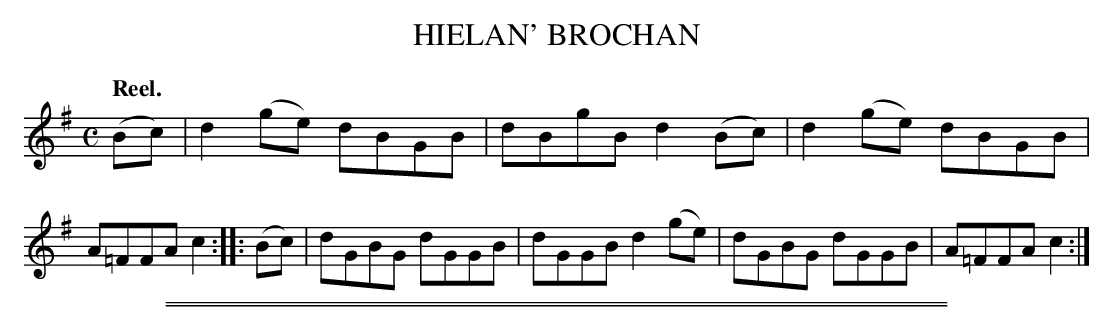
X:1
T: HIELAN' BROCHAN
Q:"Reel."
M: C
L: 1/8
K: G
(Bc) |\
d2(ge) dBGB | dBgB d2(Bc) |\
d2(ge) dBGB | A=FFA c2 ::\
(Bc) |\
dGBG dGGB | dGGB d2(ge) |\
dGBG dGGB | A=FFA c2 :|
